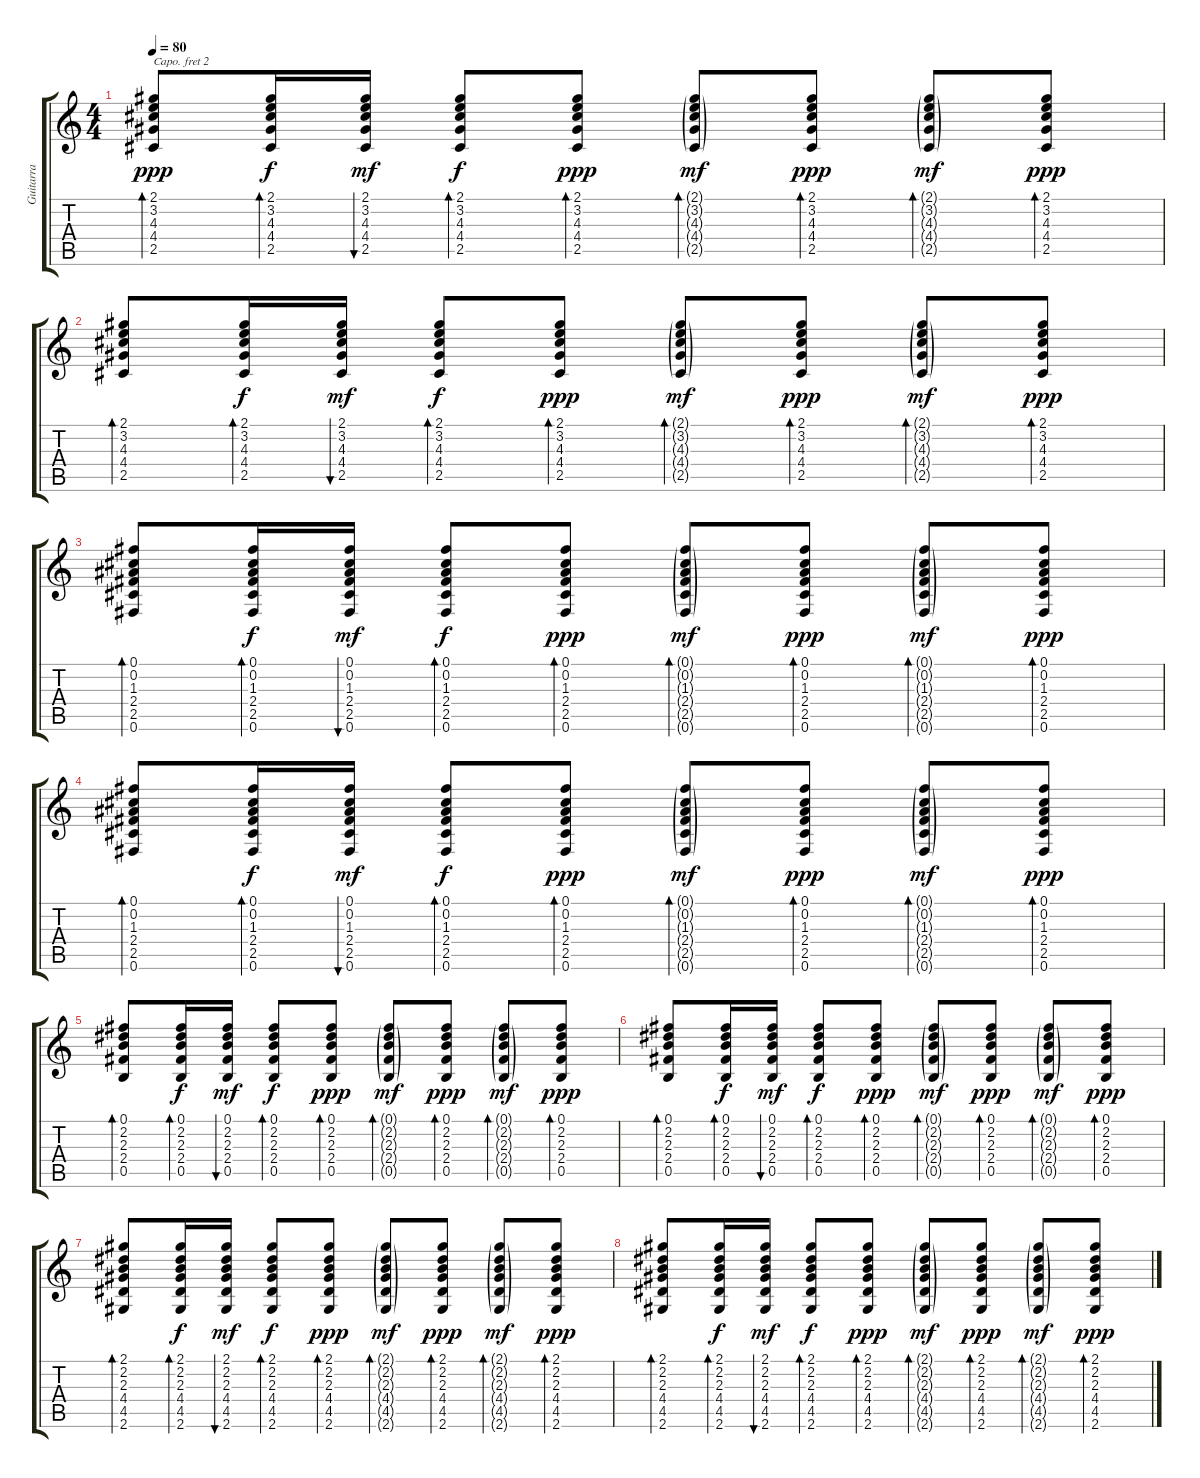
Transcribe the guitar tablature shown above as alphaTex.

\track ("Guitarra" "Guitarra") {instrument acousticguitarsteel}
\staff {score tabs}
\capo 2
\tuning (E4 B3 G3 D3 A2 E2) {hide}
\ts (4 4)
\tempo 80
\clef g2
\ks c
(2.1 3.2 4.3 4.4 2.5).8{bd 30 dy ppp} (2.1 3.2 4.3 4.4 2.5).16{bd 30 dy f} (2.1 3.2 4.3 4.4 2.5).16{bu 60 dy mf} (2.1 3.2 4.3 4.4 2.5).8{bd 30 dy f} (2.1 3.2 4.3 4.4 2.5).8{bd 30 dy ppp} (2.1{g} 3.2{g} 4.3{g} 4.4{g} 2.5{g}).8{bd 30 dy mf} (2.1 3.2 4.3 4.4 2.5).8{bd 30 dy ppp} (2.1{g} 3.2{g} 4.3{g} 4.4{g} 2.5{g}).8{bd 30 dy mf} (2.1 3.2 4.3 4.4 2.5).8{bd 30 dy ppp} |
(2.1 3.2 4.3 4.4 2.5).8{bd 30} (2.1 3.2 4.3 4.4 2.5).16{bd 30 dy f} (2.1 3.2 4.3 4.4 2.5).16{bu 60 dy mf} (2.1 3.2 4.3 4.4 2.5).8{bd 30 dy f} (2.1 3.2 4.3 4.4 2.5).8{bd 30 dy ppp} (2.1{g} 3.2{g} 4.3{g} 4.4{g} 2.5{g}).8{bd 30 dy mf} (2.1 3.2 4.3 4.4 2.5).8{bd 30 dy ppp} (2.1{g} 3.2{g} 4.3{g} 4.4{g} 2.5{g}).8{bd 30 dy mf} (2.1 3.2 4.3 4.4 2.5).8{bd 30 dy ppp} |
(0.1 0.2 1.3 2.4 2.5 0.6).8{bd 30} (0.1 0.2 1.3 2.4 2.5 0.6).16{bd 30 dy f} (0.1 0.2 1.3 2.4 2.5 0.6).16{bu 60 dy mf} (0.1 0.2 1.3 2.4 2.5 0.6).8{bd 30 dy f} (0.1 0.2 1.3 2.4 2.5 0.6).8{bd 30 dy ppp} (0.1{g} 0.2{g} 1.3{g} 2.4{g} 2.5{g} 0.6{g}).8{bd 30 dy mf} (0.1 0.2 1.3 2.4 2.5 0.6).8{bd 30 dy ppp} (0.1{g} 0.2{g} 1.3{g} 2.4{g} 2.5{g} 0.6{g}).8{bd 30 dy mf} (0.1 0.2 1.3 2.4 2.5 0.6).8{bd 30 dy ppp} |
(0.1 0.2 1.3 2.4 2.5 0.6).8{bd 30} (0.1 0.2 1.3 2.4 2.5 0.6).16{bd 30 dy f} (0.1 0.2 1.3 2.4 2.5 0.6).16{bu 60 dy mf} (0.1 0.2 1.3 2.4 2.5 0.6).8{bd 30 dy f} (0.1 0.2 1.3 2.4 2.5 0.6).8{bd 30 dy ppp} (0.1{g} 0.2{g} 1.3{g} 2.4{g} 2.5{g} 0.6{g}).8{bd 30 dy mf} (0.1 0.2 1.3 2.4 2.5 0.6).8{bd 30 dy ppp} (0.1{g} 0.2{g} 1.3{g} 2.4{g} 2.5{g} 0.6{g}).8{bd 30 dy mf} (0.1 0.2 1.3 2.4 2.5 0.6).8{bd 30 dy ppp} |
(0.1 2.2 2.3 2.4 0.5).8{bd 30} (0.1 2.2 2.3 2.4 0.5).16{bd 30 dy f} (0.1 2.2 2.3 2.4 0.5).16{bu 60 dy mf} (0.1 2.2 2.3 2.4 0.5).8{bd 30 dy f} (0.1 2.2 2.3 2.4 0.5).8{bd 30 dy ppp} (0.1{g} 2.2{g} 2.3{g} 2.4{g} 0.5{g}).8{bd 30 dy mf} (0.1 2.2 2.3 2.4 0.5).8{bd 30 dy ppp} (0.1{g} 2.2{g} 2.3{g} 2.4{g} 0.5{g}).8{bd 30 dy mf} (0.1 2.2 2.3 2.4 0.5).8{bd 30 dy ppp} |
(0.1 2.2 2.3 2.4 0.5).8{bd 30} (0.1 2.2 2.3 2.4 0.5).16{bd 30 dy f} (0.1 2.2 2.3 2.4 0.5).16{bu 60 dy mf} (0.1 2.2 2.3 2.4 0.5).8{bd 30 dy f} (0.1 2.2 2.3 2.4 0.5).8{bd 30 dy ppp} (0.1{g} 2.2{g} 2.3{g} 2.4{g} 0.5{g}).8{bd 30 dy mf} (0.1 2.2 2.3 2.4 0.5).8{bd 30 dy ppp} (0.1{g} 2.2{g} 2.3{g} 2.4{g} 0.5{g}).8{bd 30 dy mf} (0.1 2.2 2.3 2.4 0.5).8{bd 30 dy ppp} |
(2.1 2.2 2.3 4.4 4.5 2.6).8{bd 30} (2.1 2.2 2.3 4.4 4.5 2.6).16{bd 30 dy f} (2.1 2.2 2.3 4.4 4.5 2.6).16{bu 60 dy mf} (2.1 2.2 2.3 4.4 4.5 2.6).8{bd 30 dy f} (2.1 2.2 2.3 4.4 4.5 2.6).8{bd 30 dy ppp} (2.1{g} 2.2{g} 2.3{g} 4.4{g} 4.5{g} 2.6{g}).8{bd 30 dy mf} (2.1 2.2 2.3 4.4 4.5 2.6).8{bd 30 dy ppp} (2.1{g} 2.2{g} 2.3{g} 4.4{g} 4.5{g} 2.6{g}).8{bd 30 dy mf} (2.1 2.2 2.3 4.4 4.5 2.6).8{bd 30 dy ppp} |
(2.1 2.2 2.3 4.4 4.5 2.6).8{bd 30} (2.1 2.2 2.3 4.4 4.5 2.6).16{bd 30 dy f} (2.1 2.2 2.3 4.4 4.5 2.6).16{bu 60 dy mf} (2.1 2.2 2.3 4.4 4.5 2.6).8{bd 30 dy f} (2.1 2.2 2.3 4.4 4.5 2.6).8{bd 30 dy ppp} (2.1{g} 2.2{g} 2.3{g} 4.4{g} 4.5{g} 2.6{g}).8{bd 30 dy mf} (2.1 2.2 2.3 4.4 4.5 2.6).8{bd 30 dy ppp} (2.1{g} 2.2{g} 2.3{g} 4.4{g} 4.5{g} 2.6{g}).8{bd 30 dy mf} (2.1 2.2 2.3 4.4 4.5 2.6).8{bd 30 dy ppp}
